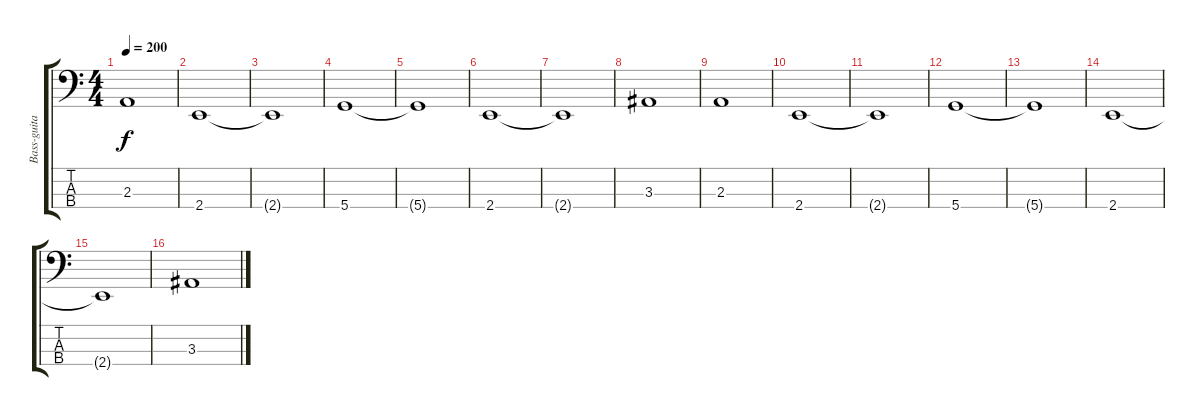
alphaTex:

\track ("Bass-guitar" "Bass-guita") {instrument electricbassfinger}
\staff {score tabs}
\tuning (F2 C2 G1 D1) {hide}
\ts (4 4)
\tempo 200
\clef f4
\ks c
2.3.1{dy f} |
2.4.1 |
2.4{t}.1 |
5.4.1 |
5.4{t}.1 |
2.4.1 |
2.4{t}.1 |
3.3.1 |
2.3.1 |
2.4.1 |
2.4{t}.1 |
5.4.1 |
5.4{t}.1 |
2.4.1 |
2.4{t}.1 |
3.3.1
